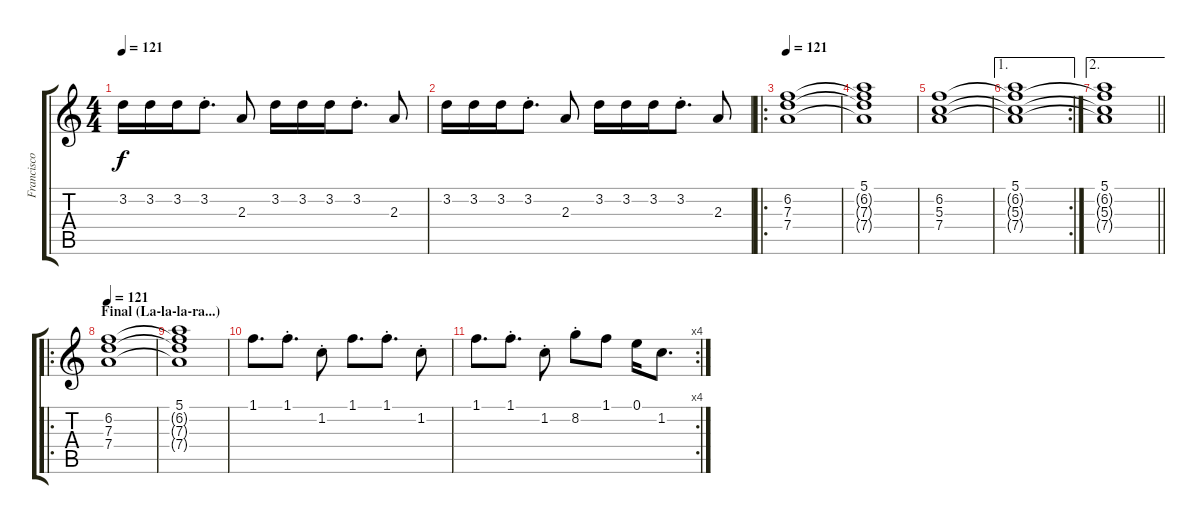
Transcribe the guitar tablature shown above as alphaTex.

\track ("Francisco" "Francisco") {instrument overdrivenguitar}
\staff {score tabs}
\tuning (E4 B3 G3 D3 A2 E2) {hide}
\ts (4 4)
\tempo 121
\clef g2
\ks c
3.2.16{dy f} 3.2.16 3.2.16 3.2{st}.8{d} 2.3.8 3.2.16 3.2.16 3.2.16 3.2{st}.8{d} 2.3.8 |
3.2.16 3.2.16 3.2.16 3.2{st}.8{d} 2.3.8 3.2.16 3.2.16 3.2.16 3.2{st}.8{d} 2.3.8 |
\ro
\tempo 121
(6.2 7.3 7.4).1{volume 12 instrument overdrivenguitar} |
(5.1 6.2{t} 7.3{t} 7.4{t}).1 |
(6.2 5.3 7.4).1 |
\ae 1
\rc 2
(5.1 6.2{t} 5.3{t} 7.4{t}).1 |
\ae 2
\barLineRight lightlight
(5.1 6.2{t} 5.3{t} 7.4{t}).1 |
\ro
\section ("" "Final (La-la-la-ra...)")
\tempo 121
(6.2 7.3 7.4).1{volume 12 instrument overdrivenguitar} |
(5.1 6.2{t} 7.3{t} 7.4{t}).1 |
1.1.8{d volume 14 balance 2 instrument overdrivenguitar} 1.1{st}.8{d} 1.2{st}.8 1.1.8{d} 1.1{st}.8{d} 1.2{st}.8 |
\rc 4
1.1.8{d} 1.1{st}.8{d} 1.2{st}.8 8.2{st}.8 1.1.8 0.1.16 1.2.8{d}
